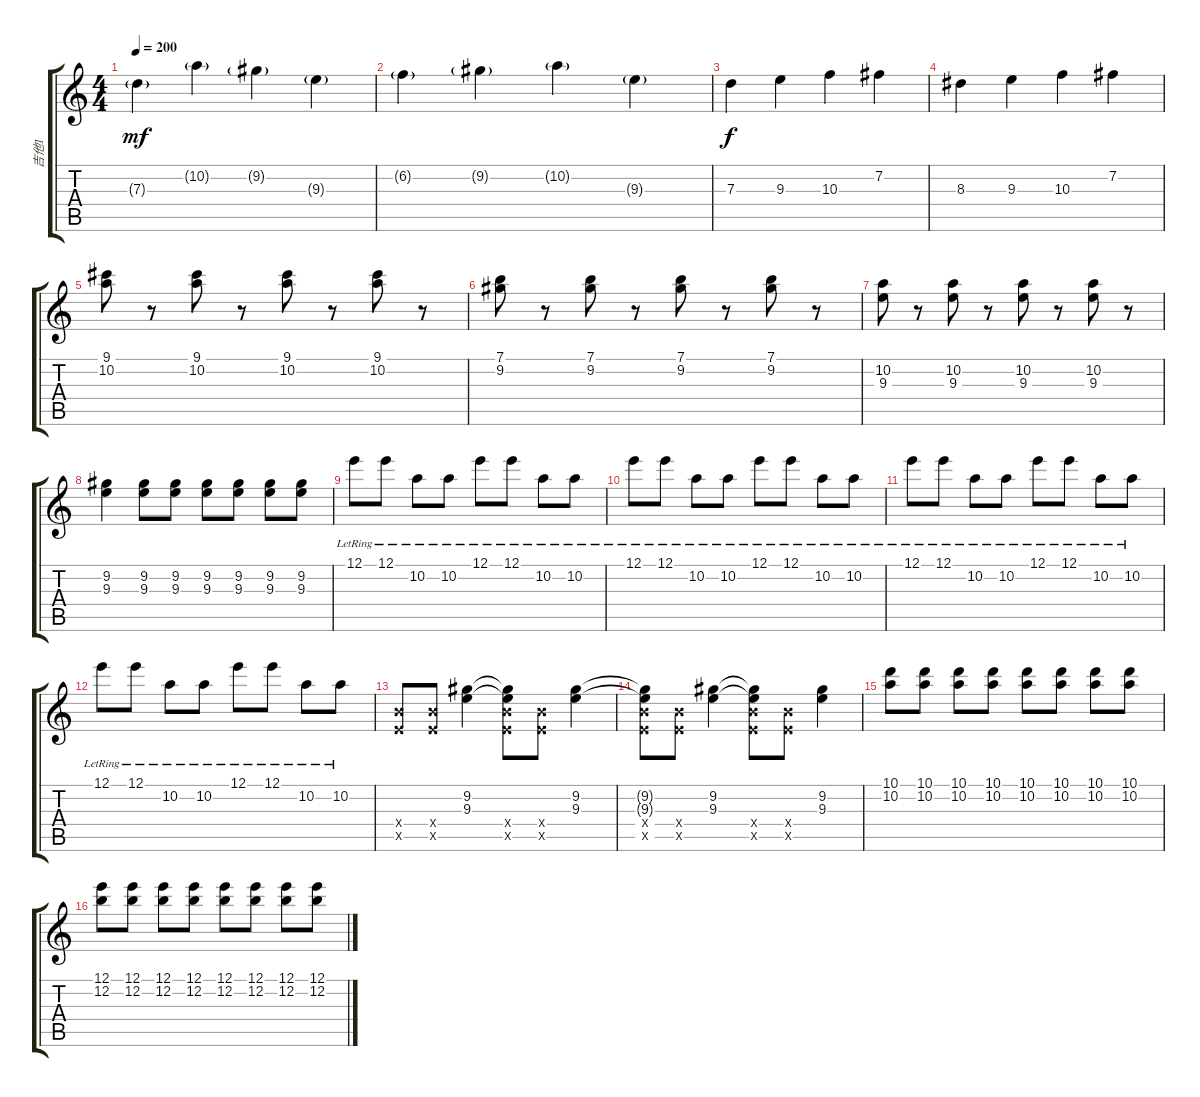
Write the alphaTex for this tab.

\track ("吉他1" "吉他1") {instrument distortionguitar}
\staff {score tabs}
\tuning (E4 B3 G3 D3 A2 E2) {hide}
\ts (4 4)
\tempo 200
\clef g2
\ks c
7.3{g}.4{dy mf} 10.2{g}.4 9.2{g}.4 9.3{g}.4 |
6.2{g}.4 9.2{g}.4 10.2{g}.4 9.3{g}.4 |
7.3.4{dy f} 9.3.4 10.3.4 7.2.4 |
8.3.4 9.3.4 10.3.4 7.2.4 |
(9.1 10.2).8 r.8 (9.1 10.2).8 r.8 (9.1 10.2).8 r.8 (9.1 10.2).8 r.8 |
(7.1 9.2).8 r.8 (7.1 9.2).8 r.8 (7.1 9.2).8 r.8 (7.1 9.2).8 r.8 |
(10.2 9.3).8 r.8 (10.2 9.3).8 r.8 (10.2 9.3).8 r.8 (10.2 9.3).8 r.8 |
(9.2 9.3).4 (9.2 9.3).8 (9.2 9.3).8 (9.2 9.3).8 (9.2 9.3).8 (9.2 9.3).8 (9.2 9.3).8 |
12.1{lr}.8 12.1{lr}.8 10.2{lr}.8 10.2{lr}.8 12.1{lr}.8 12.1{lr}.8 10.2{lr}.8 10.2{lr}.8 |
12.1{lr}.8 12.1{lr}.8 10.2{lr}.8 10.2{lr}.8 12.1{lr}.8 12.1{lr}.8 10.2{lr}.8 10.2{lr}.8 |
12.1{lr}.8 12.1{lr}.8 10.2{lr}.8 10.2{lr}.8 12.1{lr}.8 12.1{lr}.8 10.2{lr}.8 10.2{lr}.8 |
12.1{lr}.8 12.1{lr}.8 10.2{lr}.8 10.2{lr}.8 12.1{lr}.8 12.1{lr}.8 10.2{lr}.8 10.2{lr}.8 |
(9.4{x} 7.5{x}).8 (9.4{x} 7.5{x}).8 (9.2 9.3).4 (9.2{t} 9.3{t} 9.4{x} 7.5{x}).8 (9.4{x} 7.5{x}).8 (9.2 9.3).4 |
(9.2{t} 9.3{t} 9.4{x} 7.5{x}).8 (9.4{x} 7.5{x}).8 (9.2 9.3).4 (9.2{t} 9.3{t} 9.4{x} 7.5{x}).8 (9.4{x} 7.5{x}).8 (9.2 9.3).4 |
(10.1 10.2).8 (10.1 10.2).8 (10.1 10.2).8 (10.1 10.2).8 (10.1 10.2).8 (10.1 10.2).8 (10.1 10.2).8 (10.1 10.2).8 |
(12.1 12.2).8 (12.1 12.2).8 (12.1 12.2).8 (12.1 12.2).8 (12.1 12.2).8 (12.1 12.2).8 (12.1 12.2).8 (12.1 12.2).8
